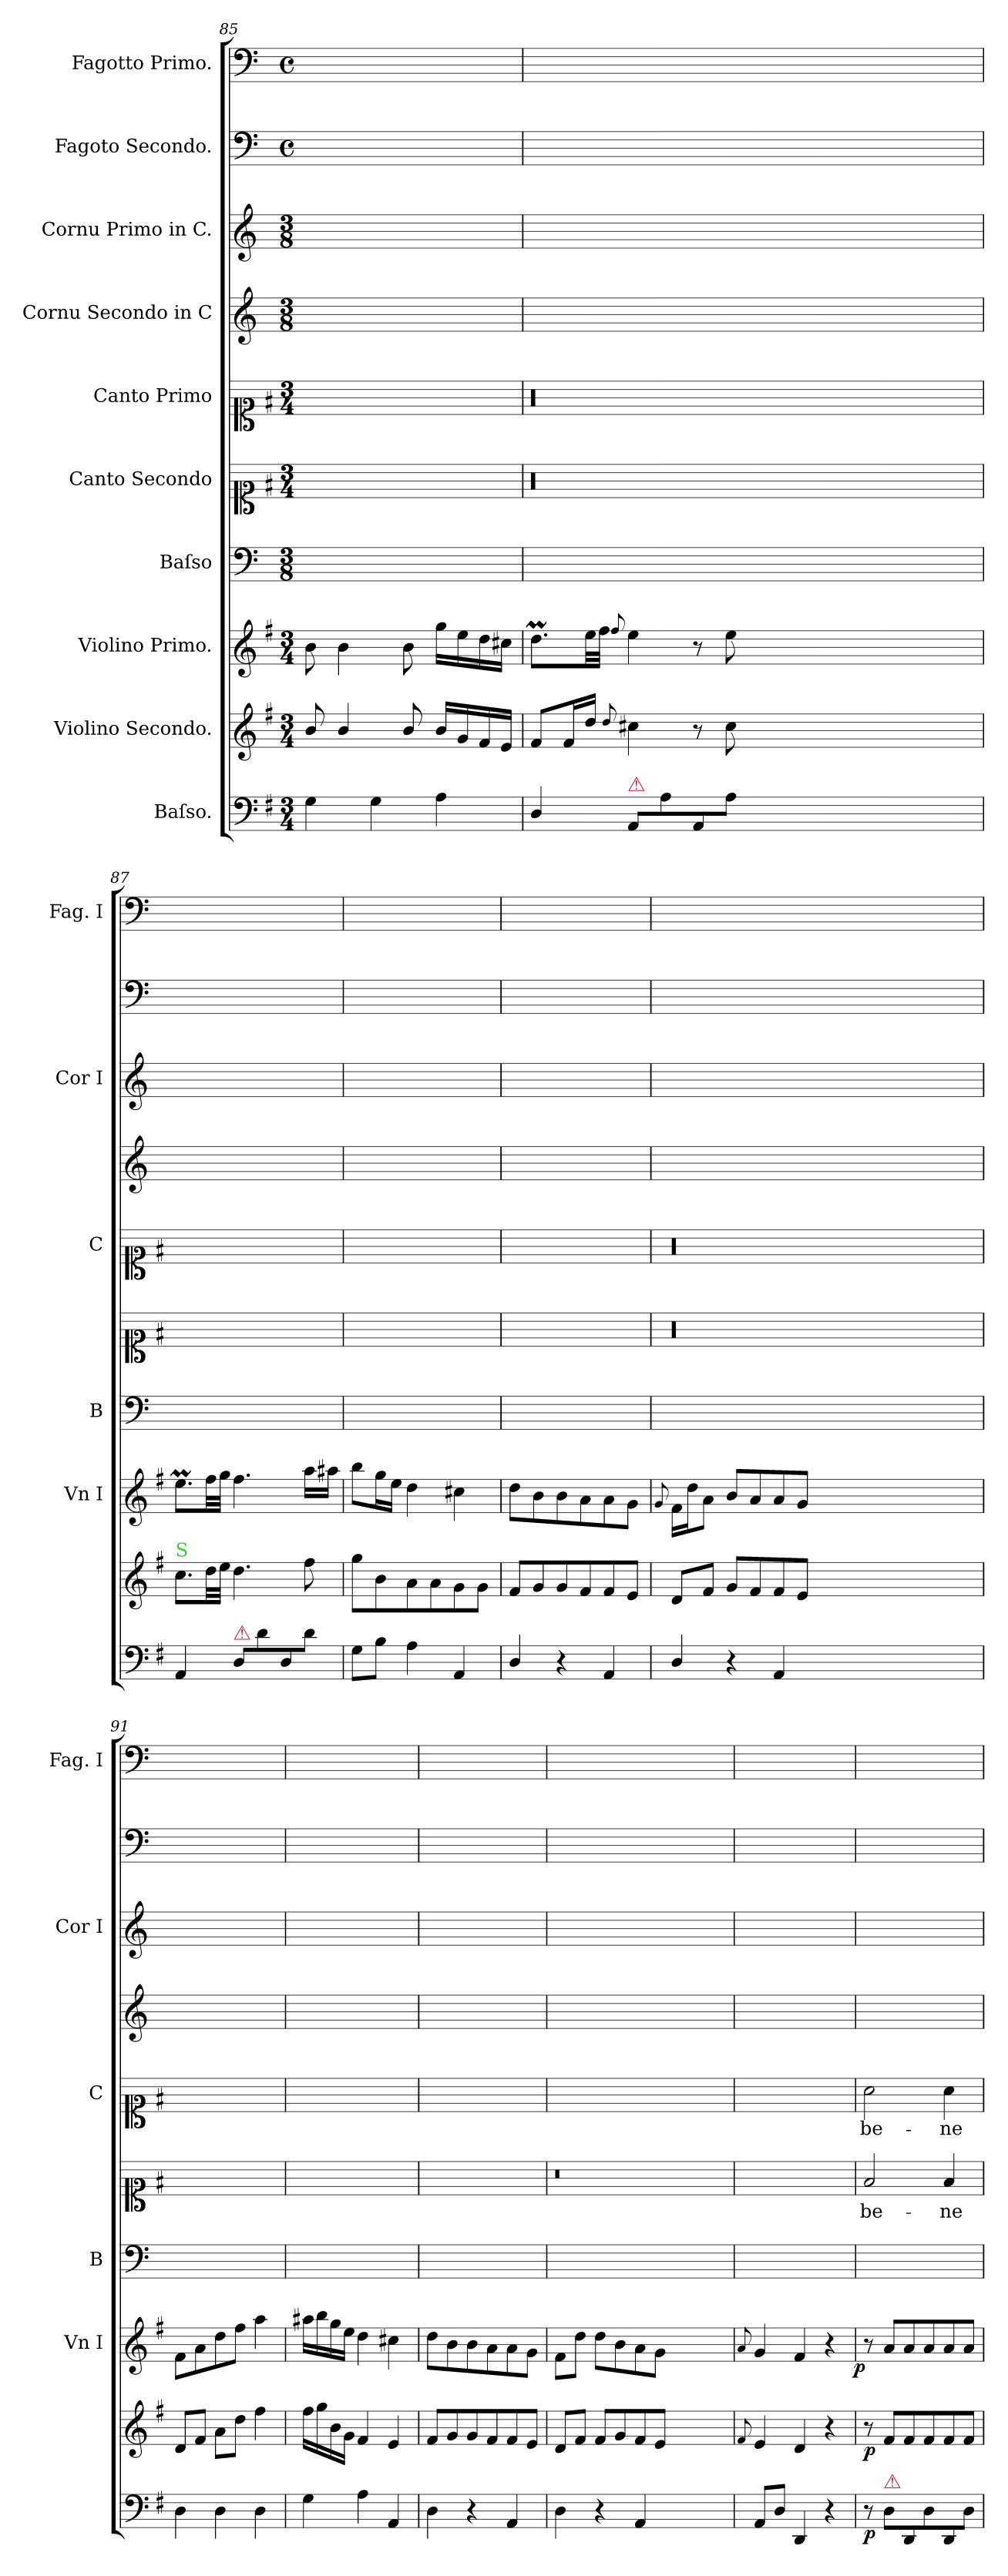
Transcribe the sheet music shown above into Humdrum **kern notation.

**kern	**dynam	**kern	**dynam	**kern	**dynam	**kern	**kern	**text	**kern	**text	**kern	**kern	**kern	**kern
*part10	*part10	*part9	*part9	*part8	*part8	*part7	*part6	*part6	*part5	*part5	*part4	*part3	*part2	*part1
*staff10	*staff10	*staff9	*staff9	*staff8	*staff8	*staff7	*staff6	*staff6	*staff5	*staff5	*staff4	*staff3	*staff2	*staff1
*I"Baſso.	*	*I"Violino Secondo.	*	*I"Violino Primo.	*	*I"Baſso	*I"Canto Secondo	*	*I"Canto Primo	*	*I"Cornu Secondo in C	*I"Cornu Primo in C.	*I"Fagoto Secondo.	*I"Fagotto Primo.
*	*	*	*	*I'Vn I	*	*I'B	*	*	*I'C	*	*	*I'Cor I	*	*I'Fag. I
*clefF4	*	*clefG2	*	*clefG2	*	*clefF4	*clefC1	*	*clefC1	*	*clefG2	*clefG2	*clefF4	*clefF4
*k[f#]	*	*k[f#]	*	*k[f#]	*	*k[]	*k[f#]	*	*k[f#]	*	*k[]	*k[]	*k[]	*k[]
*M3/4	*	*M3/4	*	*M3/4	*	*M3/8	*M3/4	*	*M3/4	*	*M3/8	*M3/8	*M4/4	*M4/4
*	*	*	*	*	*	*	*	*	*	*	*	*	*met(c)	*met(c)
=85	=85	=85	=85	=85	=85	=85	=85	=85	=85	=85	=85	=85	=85	=85
4G\	.	8b/	.	8b\	.	2.ryy	2.ryy	.	2.ryy	.	2.ryy	2.ryy	2.ryy	2.ryy
.	.	4b/	.	4b\	.	.	.	.	.	.	.	.	.	.
4G\	.	.	.	.	.	.	.	.	.	.	.	.	.	.
.	.	8b/	.	8b\	.	.	.	.	.	.	.	.	.	.
4A\	.	16b\LL	.	16gg\LL	.	.	.	.	.	.	.	.	.	.
.	.	16g/	.	16ee\	.	.	.	.	.	.	.	.	.	.
.	.	16f#/	.	16dd\	.	.	.	.	.	.	.	.	.	.
.	.	16e/JJ	.	16cc#X\JJ	.	.	.	.	.	.	.	.	.	.
=86	=86	=86	=86	=86	=86	=86	=86	=86	=86	=86	=86	=86	=86	=86
!	!	!	!	!	!	!	!LO:N:vis=00	!	!LO:N:vis=00	!	!	!	!	!
4D/	.	8f#/L	.	8.ddM\L	.	2.ryy	0.r	.	0.r	.	2.ryy	2.ryy	2.ryy	2.ryy
.	.	16f#/L	.	.	.	.	.	.	.	.	.	.	.	.
.	.	16dd\JJ	.	32ee\LL	.	.	.	.	.	.	.	.	.	.
.	.	.	.	32ff#\JJJ	.	.	.	.	.	.	.	.	.	.
.	.	8qqdd/	.	8qqff#/	.	.	.	.	.	.	.	.	.	.
!LO:TX:a:color=crimson:t=⚠	!	!	!	!	!	!	!	!	!	!	!	!	!	!
8AA/L	.	4cc#X\	.	4ee\	.	.	.	.	.	.	.	.	.	.
8A\	.	.	.	.	.	.	.	.	.	.	.	.	.	.
8AA/	.	8r	.	8r	.	.	.	.	.	.	.	.	.	.
8A\J	.	8cc#\	.	8ee\	.	.	.	.	.	.	.	.	.	.
0ryy	.	0ryy	.	0ryy	.	0ryy	.	.	.	.	0ryy	0ryy	0ryy	0ryy
4ryy	.	4ryy	.	4ryy	.	4ryy	.	.	.	.	4ryy	4ryy	4ryy	4ryy
=87	=87	=87	=87	=87	=87	=87	=87	=87	=87	=87	=87	=87	=87	=87
!	!	!LO:TX:a:color=limegreen:t=S	!	!	!	!	!	!	!	!	!	!	!	!
4AA/	.	8.cc\L	.	8.eeM\L	.	2.ryy	2.ryy	.	2.ryy	.	2.ryy	2.ryy	2.ryy	2.ryy
.	.	32dd\LL	.	32ff#\LL	.	.	.	.	.	.	.	.	.	.
.	.	32ee\JJJ	.	32gg\JJJ	.	.	.	.	.	.	.	.	.	.
!LO:TX:a:color=crimson:t=⚠	!	!	!	!	!	!	!	!	!	!	!	!	!	!
8D/L	.	4.dd\	.	4.ff#\	.	.	.	.	.	.	.	.	.	.
8d\	.	.	.	.	.	.	.	.	.	.	.	.	.	.
8D/	.	.	.	.	.	.	.	.	.	.	.	.	.	.
8d\J	.	8ff#\	.	16aa\LL	.	.	.	.	.	.	.	.	.	.
.	.	.	.	16aa#X\JJ	.	.	.	.	.	.	.	.	.	.
=88	=88	=88	=88	=88	=88	=88	=88	=88	=88	=88	=88	=88	=88	=88
8G\L	.	8gg\L	.	8bb\L	.	2.ryy	2.ryy	.	2.ryy	.	2.ryy	2.ryy	2.ryy	2.ryy
8B\J	.	8b\	.	16gg\L	.	.	.	.	.	.	.	.	.	.
.	.	.	.	16ee\JJ	.	.	.	.	.	.	.	.	.	.
4A\	.	8a\	.	4dd\	.	.	.	.	.	.	.	.	.	.
.	.	8a\	.	.	.	.	.	.	.	.	.	.	.	.
4AA/	.	8g\	.	4cc#X\	.	.	.	.	.	.	.	.	.	.
.	.	8g\J	.	.	.	.	.	.	.	.	.	.	.	.
=89	=89	=89	=89	=89	=89	=89	=89	=89	=89	=89	=89	=89	=89	=89
4D/	.	8f#/L	.	8dd\L	.	2.ryy	2.ryy	.	2.ryy	.	2.ryy	2.ryy	2.ryy	2.ryy
.	.	8g/	.	8b\	.	.	.	.	.	.	.	.	.	.
4r	.	8g/	.	8b\	.	.	.	.	.	.	.	.	.	.
.	.	8f#/	.	8a\	.	.	.	.	.	.	.	.	.	.
4AA/	.	8f#/	.	8a\	.	.	.	.	.	.	.	.	.	.
.	.	8e/J	.	8g\J	.	.	.	.	.	.	.	.	.	.
=90	=90	=90	=90	=90	=90	=90	=90	=90	=90	=90	=90	=90	=90	=90
.	.	.	.	8qqg/	.	.	.	.	.	.	.	.	.	.
!	!	!	!	!	!	!	!LO:N:vis=00	!	!LO:N:vis=00	!	!	!	!	!
4D/	.	8d/L	.	16f#\LL	.	2.ryy	0.r	.	0.r	.	2.ryy	2.ryy	2.ryy	2.ryy
.	.	.	.	16dd\J	.	.	.	.	.	.	.	.	.	.
.	.	8f#/J	.	8a\J	.	.	.	.	.	.	.	.	.	.
4r	.	8g/L	.	8b\L	.	.	.	.	.	.	.	.	.	.
.	.	8f#/	.	8a/	.	.	.	.	.	.	.	.	.	.
4AA/	.	8f#/	.	8a/	.	.	.	.	.	.	.	.	.	.
.	.	8e/J	.	8g/J	.	.	.	.	.	.	.	.	.	.
0ryy	.	0ryy	.	0ryy	.	0ryy	.	.	.	.	0ryy	0ryy	0ryy	0ryy
4ryy	.	4ryy	.	4ryy	.	4ryy	.	.	.	.	4ryy	4ryy	4ryy	4ryy
=91	=91	=91	=91	=91	=91	=91	=91	=91	=91	=91	=91	=91	=91	=91
4D\	.	8d/L	.	8f#\L	.	2.ryy	2.ryy	.	2.ryy	.	2.ryy	2.ryy	2.ryy	2.ryy
.	.	8f#/J	.	8a\	.	.	.	.	.	.	.	.	.	.
4D\	.	8a\L	.	8dd\	.	.	.	.	.	.	.	.	.	.
.	.	8dd\J	.	8ff#\J	.	.	.	.	.	.	.	.	.	.
4D\	.	4ff#\	.	4aa\	.	.	.	.	.	.	.	.	.	.
=92	=92	=92	=92	=92	=92	=92	=92	=92	=92	=92	=92	=92	=92	=92
4G\	.	16ff#\LL	.	16aa#X\LL	.	2.ryy	2.ryy	.	2.ryy	.	2.ryy	2.ryy	2.ryy	2.ryy
.	.	16gg\	.	16bb\	.	.	.	.	.	.	.	.	.	.
.	.	16b\	.	16gg\	.	.	.	.	.	.	.	.	.	.
.	.	16g\JJ	.	16ee\JJ	.	.	.	.	.	.	.	.	.	.
4A\	.	4f#/	.	4dd\	.	.	.	.	.	.	.	.	.	.
4AA/	.	4e/	.	4cc#X\	.	.	.	.	.	.	.	.	.	.
=93	=93	=93	=93	=93	=93	=93	=93	=93	=93	=93	=93	=93	=93	=93
4D\	.	8f#/L	.	8dd\L	.	2.ryy	2.ryy	.	2.ryy	.	2.ryy	2.ryy	2.ryy	2.ryy
.	.	8g/	.	8b\	.	.	.	.	.	.	.	.	.	.
4r	.	8g/	.	8b\	.	.	.	.	.	.	.	.	.	.
.	.	8f#/	.	8a\	.	.	.	.	.	.	.	.	.	.
4AA/	.	8f#/	.	8a\	.	.	.	.	.	.	.	.	.	.
.	.	8e/J	.	8g\J	.	.	.	.	.	.	.	.	.	.
=94	=94	=94	=94	=94	=94	=94	=94	=94	=94	=94	=94	=94	=94	=94
!	!	!	!	!	!	!	!LO:N:vis=0	!	!	!	!	!	!	!
4D\	.	8d/L	.	8f#\L	.	2.ryy	1.r	.	2.ryy	.	2.ryy	2.ryy	2.ryy	2.ryy
.	.	8f#/J	.	8dd\J	.	.	.	.	.	.	.	.	.	.
4r	.	8f#/L	.	8dd\L	.	.	.	.	.	.	.	.	.	.
.	.	8g/	.	8b\	.	.	.	.	.	.	.	.	.	.
4AA/	.	8f#/	.	8a\	.	.	.	.	.	.	.	.	.	.
.	.	8e/J	.	8g\J	.	.	.	.	.	.	.	.	.	.
2.ryy	.	2.ryy	.	2.ryy	.	2.ryy	.	.	2.ryy	.	2.ryy	2.ryy	2.ryy	2.ryy
=95	=95	=95	=95	=95	=95	=95	=95	=95	=95	=95	=95	=95	=95	=95
.	.	8qqf#/	.	8qqa/	.	.	.	.	.	.	.	.	.	.
8AA/L	.	4e/	.	4g/	.	2.ryy	2.ryy	.	2.ryy	.	2.ryy	2.ryy	2.ryy	2.ryy
8D\J	.	.	.	.	.	.	.	.	.	.	.	.	.	.
4DD/	.	4d/	.	4f#/	.	.	.	.	.	.	.	.	.	.
4r	.	4r	.	4r	.	.	.	.	.	.	.	.	.	.
=96	=96	=96	=96	=96	=96	=96	=96	=96	=96	=96	=96	=96	=96	=96
!	!	!	!	!	!LO:DY:b:rj	!	!	!	!	!	!	!	!	!
8r	p	8r	p	8r	p	2.ryy	2f#/	be-	2a\	be-	2.ryy	2.ryy	2.ryy	2.ryy
!LO:TX:a:color=crimson:t=⚠	!	!	!	!	!	!	!	!	!	!	!	!	!	!
8D\L	.	8f#/L	.	8a/L	.	.	.	.	.	.	.	.	.	.
8DD/	.	8f#/	.	8a/	.	.	.	.	.	.	.	.	.	.
8D\	.	8f#/	.	8a/	.	.	.	.	.	.	.	.	.	.
8DD/	.	8f#/	.	8a/	.	.	4f#/	-ne-	4a\	-ne-	.	.	.	.
8D\J	.	8f#/J	.	8a/J	.	.	.	.	.	.	.	.	.	.
=	=	=	=	=	=	=	=	=	=	=	=	=	=	=
*-	*-	*-	*-	*-	*-	*-	*-	*-	*-	*-	*-	*-	*-	*-
